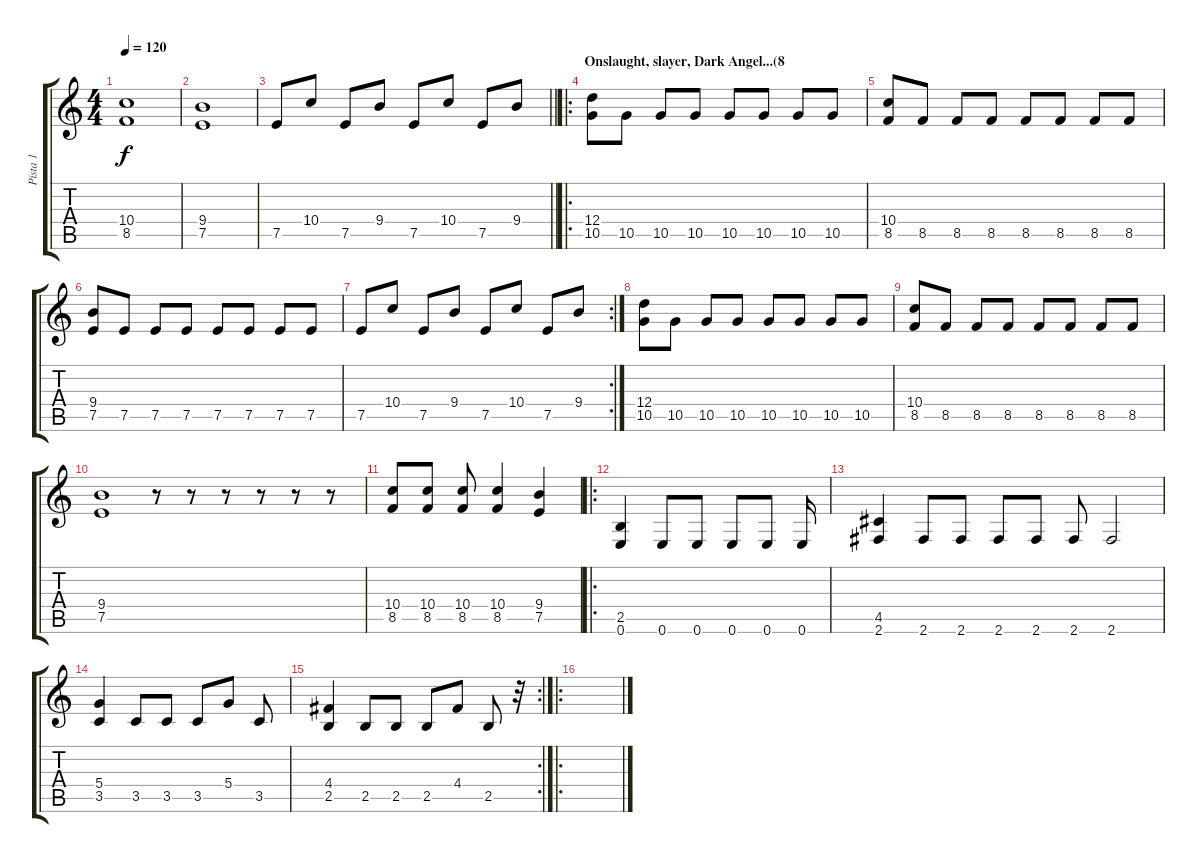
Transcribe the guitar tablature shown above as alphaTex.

\track ("Pista 1" "Pista 1") {instrument distortionguitar}
\staff {score tabs}
\tuning (E4 B3 G3 D3 A2 E2) {hide}
\ts (4 4)
\tempo 120
\clef g2
\ks c
(10.4 8.5).1{dy f} |
(9.4 7.5).1 |
\barLineRight lightlight
7.5.8 10.4.8 7.5.8 9.4.8 7.5.8 10.4.8 7.5.8 9.4.8 |
\ro
\section ("" "Onslaught, slayer, Dark Angel...(8")
(12.4 10.5).8 10.5.8 10.5.8 10.5.8 10.5.8 10.5.8 10.5.8 10.5.8 |
(10.4 8.5).8 8.5.8 8.5.8 8.5.8 8.5.8 8.5.8 8.5.8 8.5.8 |
(9.4 7.5).8 7.5.8 7.5.8 7.5.8 7.5.8 7.5.8 7.5.8 7.5.8 |
\rc 2
7.5.8 10.4.8 7.5.8 9.4.8 7.5.8 10.4.8 7.5.8 9.4.8 |
(12.4 10.5).8 10.5.8 10.5.8 10.5.8 10.5.8 10.5.8 10.5.8 10.5.8 |
(10.4 8.5).8 8.5.8 8.5.8 8.5.8 8.5.8 8.5.8 8.5.8 8.5.8 |
(9.4 7.5).1 r.8 r.8 r.8 r.8 r.8 r.8 |
(10.4 8.5).8 (10.4 8.5).8 (10.4 8.5).8 (10.4 8.5).4 (9.4 7.5).4 |
\ro
(2.5 0.6).4 0.6.8 0.6.8 0.6.8 0.6.8 0.6.16 |
(4.5 2.6).4 2.6.8 2.6.8 2.6.8 2.6.8 2.6.8 2.6.2 |
(5.4 3.5).4 3.5.8 3.5.8 3.5.8 5.4.8 3.5.8 |
\rc 2
(4.4 2.5).4 2.5.8 2.5.8 2.5.8 4.4.8 2.5.8 r.32 |
\ro
